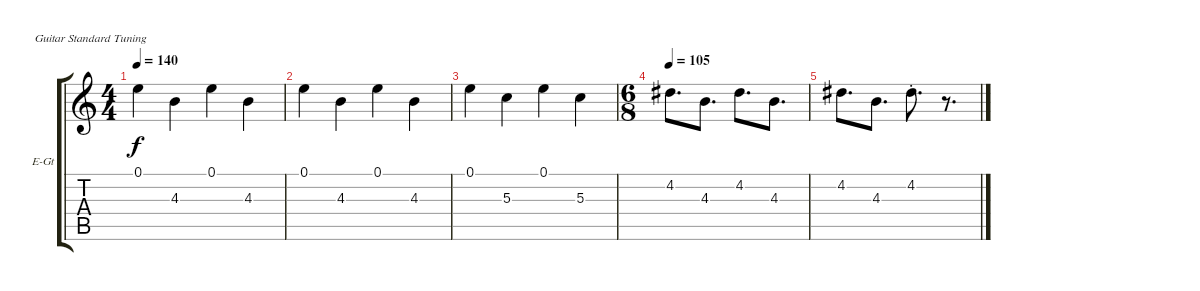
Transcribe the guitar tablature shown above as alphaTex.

\defaultSystemsLayout 4
\bracketExtendMode groupsimilarinstruments
\firstSystemTrackNameOrientation horizontal
\otherSystemsTrackNameOrientation horizontal
\track ("Extra Guitar" "E-Gt") {instrument distortionguitar}
\staff {score tabs}
\tuning (E4 B3 G3 D3 A2 E2)
\ts (4 4)
\tempo 140
\clef g2
\scale
0.333333
\ks c
0.1.4{dy f} 4.3.4 0.1.4 4.3.4 |
\scale
0.333333 0.1.4 4.3.4 0.1.4 4.3.4 |
\scale
0.333333 0.1.4 5.3.4 0.1.4 5.3.4 |
\ts (6 8)
\tempo 105
\scale
0.485477 4.2.8{d} 4.3.8{d} 4.2.8{d} 4.3.8{d} |
\scale
0.257261 4.2.8{d} 4.3.8{d} 4.2{st}.8{d} r.8{d} |
\scale
0.257261 |
\scale
0.333333 |
\scale
0.333333 |
\scale
0.333333 |
\scale
0.333333 |
\scale
0.333333 |
\scale
0.333333 |
\scale
0.333333 |
\scale
0.333333 |
\scale
0.333333 |
\scale
0.333333
